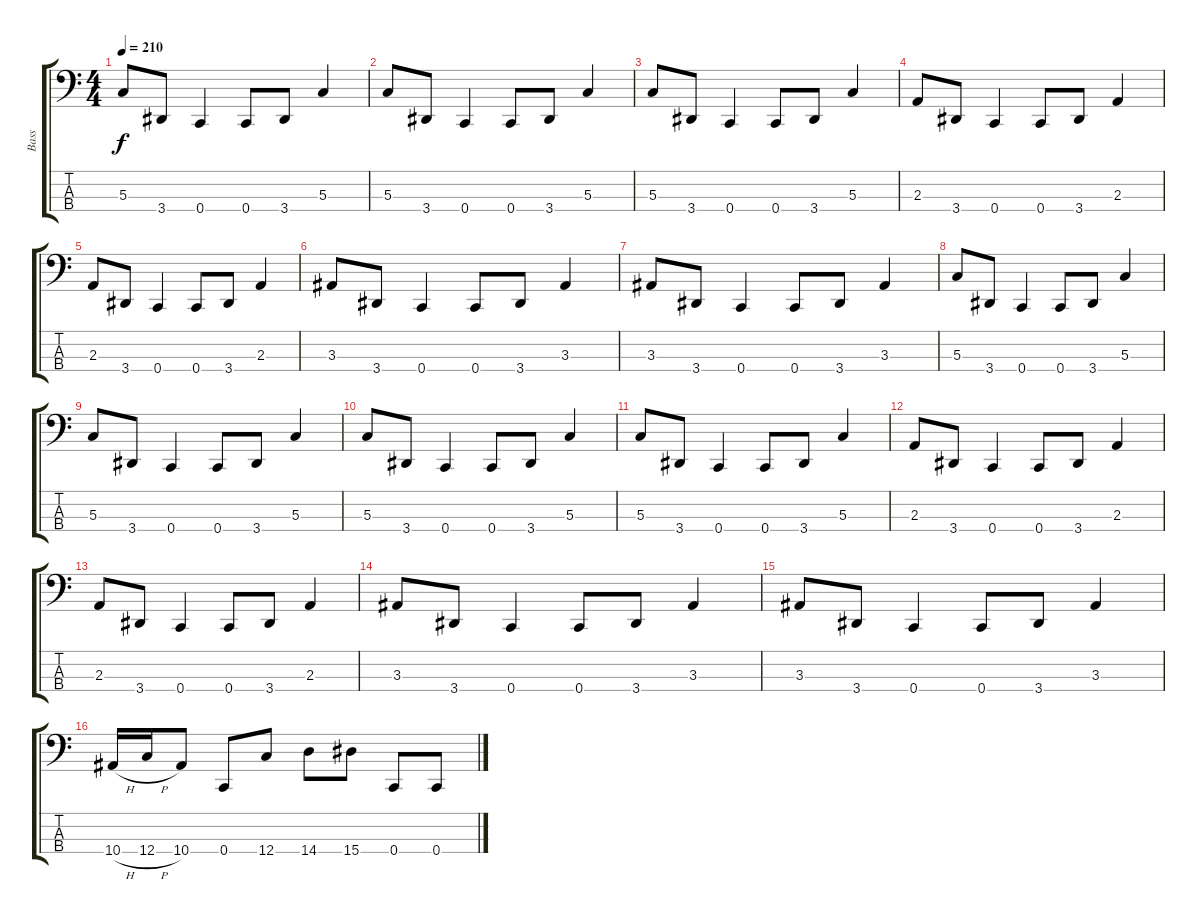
\track ("Bass" "Bass") {instrument electricbasspick}
\staff {score tabs}
\tuning (F2 C2 G1 C1) {hide}
\ts (4 4)
\tempo 210
\clef f4
\ks c
5.3.8{dy f} 3.4.8 0.4.4 0.4.8 3.4.8 5.3.4 |
5.3.8 3.4.8 0.4.4 0.4.8 3.4.8 5.3.4 |
5.3.8 3.4.8 0.4.4 0.4.8 3.4.8 5.3.4 |
2.3.8 3.4.8 0.4.4 0.4.8 3.4.8 2.3.4 |
2.3.8 3.4.8 0.4.4 0.4.8 3.4.8 2.3.4 |
3.3.8 3.4.8 0.4.4 0.4.8 3.4.8 3.3.4 |
3.3.8 3.4.8 0.4.4 0.4.8 3.4.8 3.3.4 |
5.3.8 3.4.8 0.4.4 0.4.8 3.4.8 5.3.4 |
5.3.8 3.4.8 0.4.4 0.4.8 3.4.8 5.3.4 |
5.3.8 3.4.8 0.4.4 0.4.8 3.4.8 5.3.4 |
5.3.8 3.4.8 0.4.4 0.4.8 3.4.8 5.3.4 |
2.3.8 3.4.8 0.4.4 0.4.8 3.4.8 2.3.4 |
2.3.8 3.4.8 0.4.4 0.4.8 3.4.8 2.3.4 |
3.3.8 3.4.8 0.4.4 0.4.8 3.4.8 3.3.4 |
3.3.8 3.4.8 0.4.4 0.4.8 3.4.8 3.3.4 |
10.4{h}.16 12.4{h}.16 10.4.8 0.4.8 12.4.8 14.4.8 15.4.8 0.4.8 0.4.8
